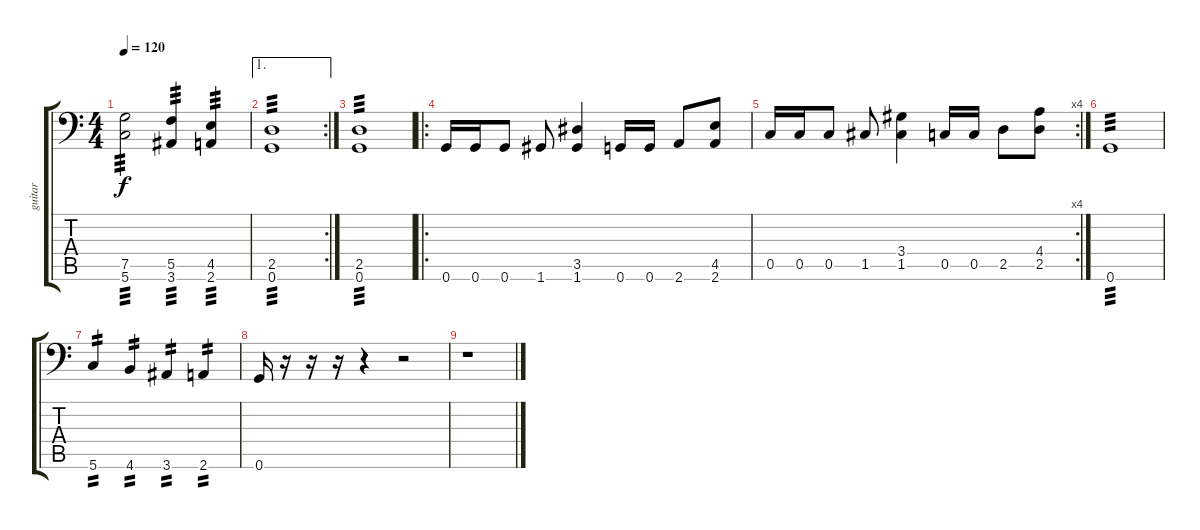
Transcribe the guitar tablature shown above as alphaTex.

\track ("guitar" "guitar") {instrument distortionguitar}
\staff {score tabs}
\tuning (G3 D3 Bb2 F2 C2 G1) {hide}
\ts (4 4)
\tempo 120
\clef f4
\ks c
(7.5 5.6).2{tp 3 dy f} (5.5 3.6).4{tp 3} (4.5 2.6).4{tp 3} |
\ae 1
\rc 2
(2.5 0.6).1{tp 3} |
(2.5 0.6).1{tp 3} |
\ro
0.6.16 0.6.16 0.6.8 1.6.8 (3.5 1.6).4 0.6.16 0.6.16 2.6.8 (4.5 2.6).8 |
\rc 4
0.5.16 0.5.16 0.5.8 1.5.8 (3.4 1.5).4 0.5.16 0.5.16 2.5.8 (4.4 2.5).8 |
0.6.1{tp 3} |
5.6.4{tp 2} 4.6.4{tp 2} 3.6.4{tp 2} 2.6.4{tp 2} |
0.6.16 r.16 r.16 r.16 r.4 r.2 |
r.1
